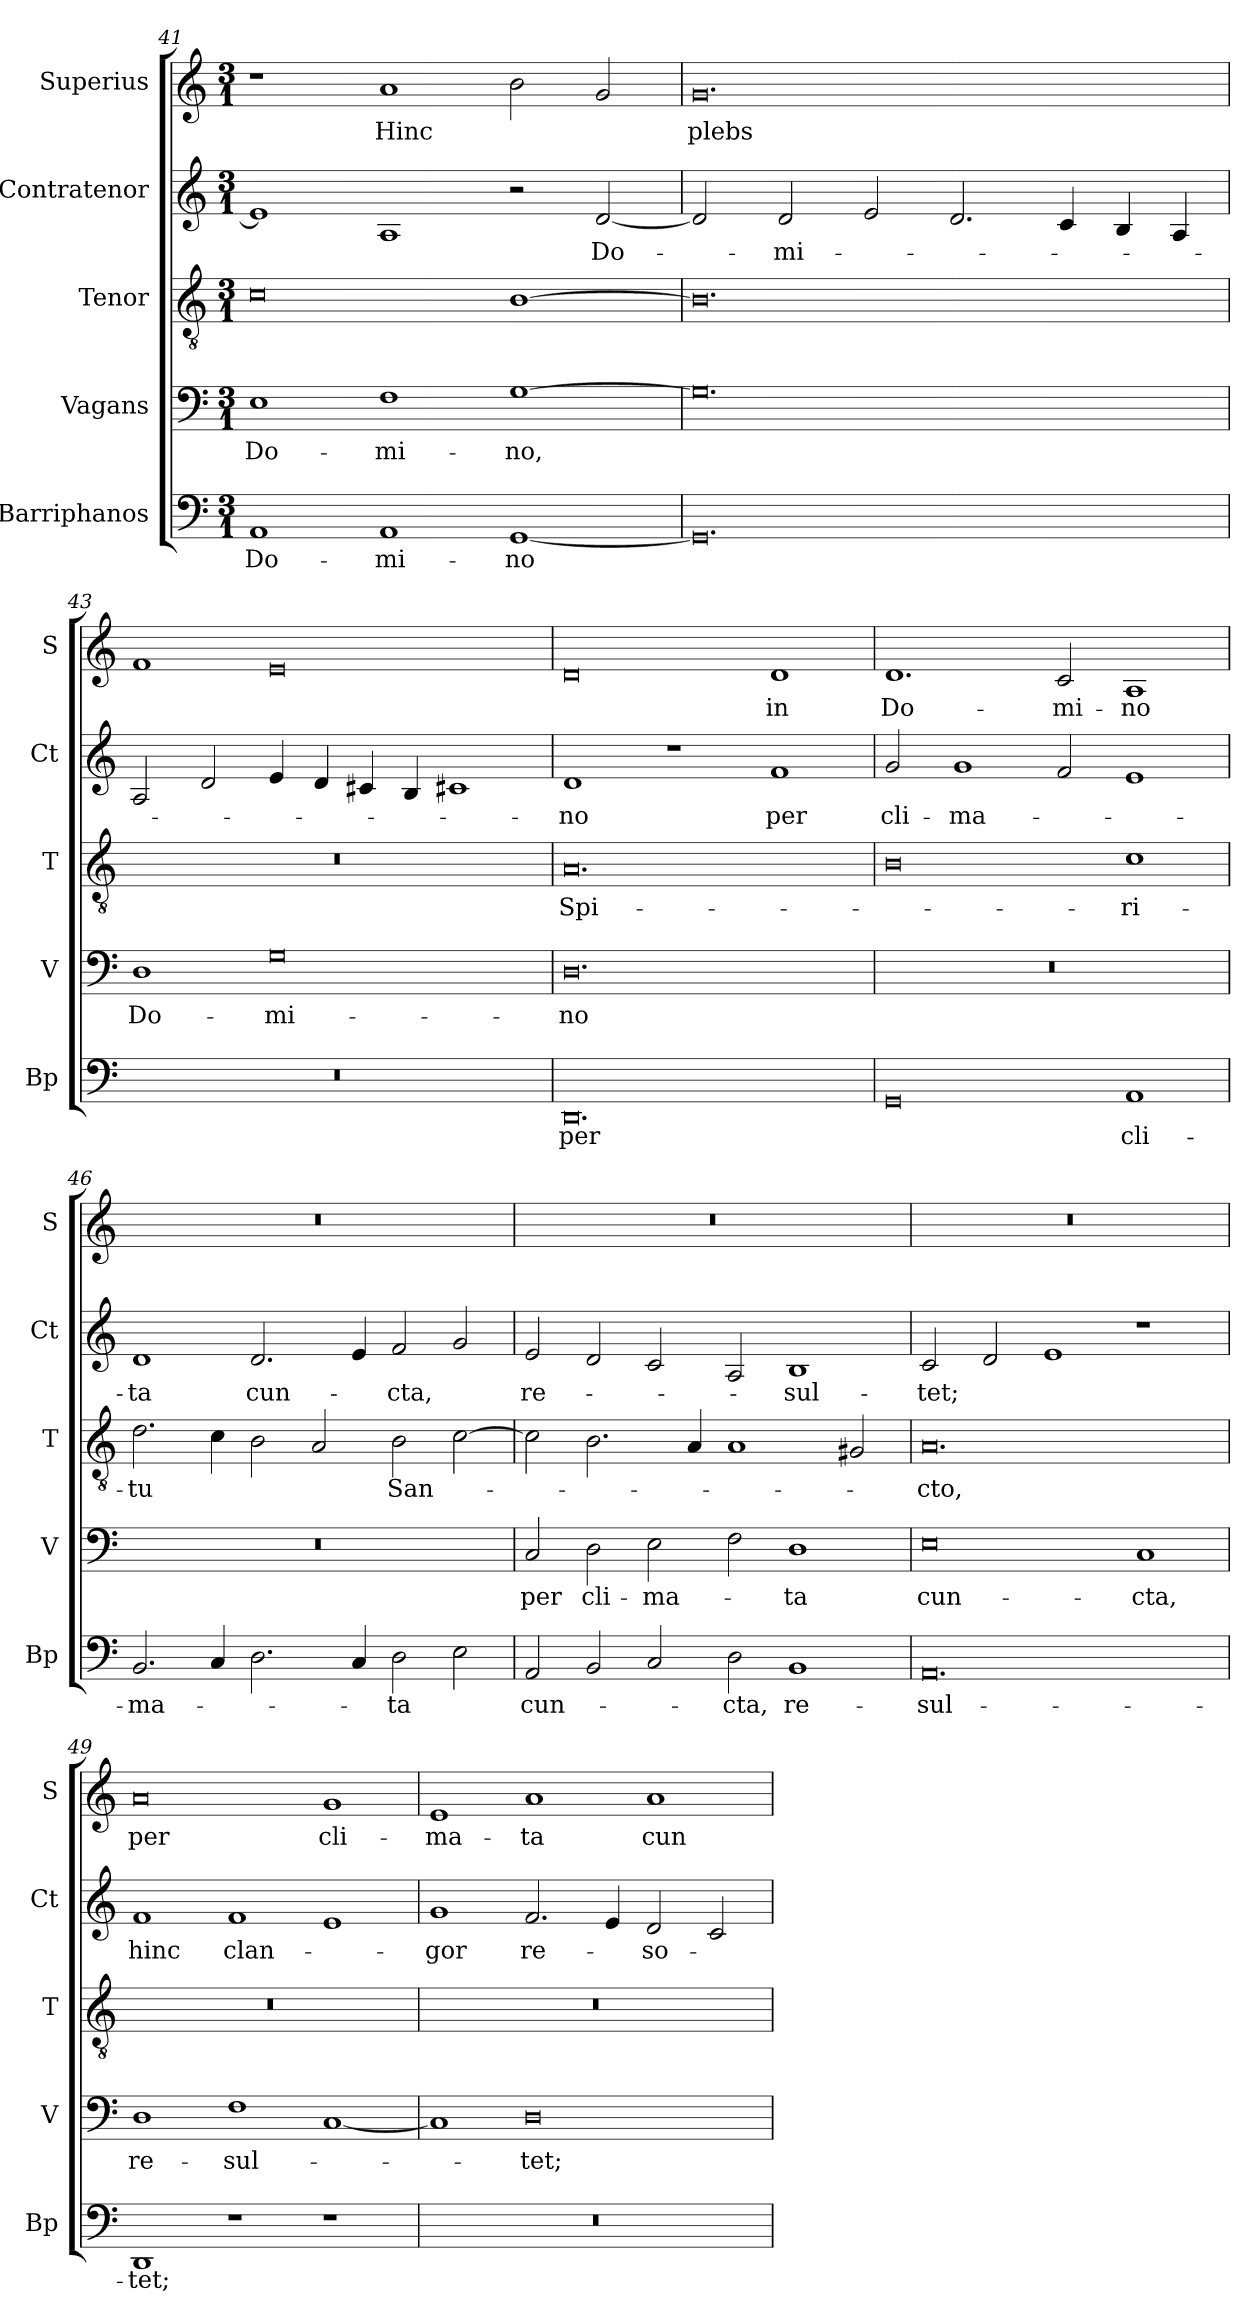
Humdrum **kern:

**kern	**text	**kern	**text	**kern	**text	**kern	**text	**kern	**text
*part5	*part5	*part4	*part4	*part3	*part3	*part2	*part2	*part1	*part1
*staff5	*staff5	*staff4	*staff4	*staff3	*staff3	*staff2	*staff2	*staff1	*staff1
*I"Barriphanos	*	*I"Vagans	*	*I"Tenor	*	*I"Contratenor	*	*I"Superius	*
*I'Bp	*	*I'V	*	*I'T	*	*I'Ct	*	*I'S	*
*clefF4	*	*clefF4	*	*clefGv2	*	*clefG2	*	*clefG2	*
*k[]	*	*k[]	*	*k[]	*	*k[]	*	*k[]	*
*M3/1	*	*M3/1	*	*M3/1	*	*M3/1	*	*M3/1	*
=41	=41	=41	=41	=41	=41	=41	=41	=41	=41
1AA	Do-	1E	Do-	0c	.	1e]	.	1r	.
1AA	-mi-	1F	-mi-	.	.	1A	.	1a	Hinc
[1GG	-no	[1G	-no,	[1B	.	2r	.	2b\	.
.	.	.	.	.	.	[2d/	Do-	2g/	.
=42	=42	=42	=42	=42	=42	=42	=42	=42	=42
0.GG]	.	0.G]	.	0.B]	.	2d/]	.	0.g	plebs
.	.	.	.	.	.	2d/	-mi-	.	.
.	.	.	.	.	.	2e/	.	.	.
.	.	.	.	.	.	2.d/	.	.	.
.	.	.	.	.	.	4c/	.	.	.
.	.	.	.	.	.	4B/	.	.	.
.	.	.	.	.	.	4A/	.	.	.
=43	=43	=43	=43	=43	=43	=43	=43	=43	=43
0.r	.	1D	Do-	0.r	.	2A/	.	1f	.
.	.	.	.	.	.	2d/	.	.	.
.	.	0G	-mi-	.	.	4e/	.	0e	.
.	.	.	.	.	.	4d/	.	.	.
.	.	.	.	.	.	4c#X/	.	.	.
.	.	.	.	.	.	4B/	.	.	.
.	.	.	.	.	.	1c#X	.	.	.
=44	=44	=44	=44	=44	=44	=44	=44	=44	=44
0.DD	per	0.D	-no	0.A	Spi-	1d	-no	0d	.
.	.	.	.	.	.	1r	.	.	.
.	.	.	.	.	.	1f	per	1d	in
=45	=45	=45	=45	=45	=45	=45	=45	=45	=45
0GG	.	0.r	.	0B	.	2g/	cli-	1.d	Do-
.	.	.	.	.	.	1g	-ma-	.	.
.	.	.	.	.	.	2f/	.	2c/	-mi-
1AA	cli-	.	.	1c	-ri-	1e	.	1A	-no
=46	=46	=46	=46	=46	=46	=46	=46	=46	=46
2.BB/	-ma-	0.r	.	2.d\	-tu	1d	-ta	0.r	.
4C/	.	.	.	4c\	.	.	.	.	.
2.D\	.	.	.	2B\	.	2.d/	cun-	.	.
.	.	.	.	2A/	.	.	.	.	.
4C/	.	.	.	.	.	4e/	.	.	.
2D\	-ta	.	.	2B\	San-	2f/	-cta,	.	.
2E\	.	.	.	[2c\	.	2g/	.	.	.
=47	=47	=47	=47	=47	=47	=47	=47	=47	=47
2AA/	cun-	2C/	per	2c\]	.	2e/	re-	0.r	.
2BB/	.	2D\	cli-	2.B\	.	2d/	.	.	.
2C/	.	2E\	-ma-	.	.	2c/	.	.	.
.	.	.	.	4A/	.	.	.	.	.
2D\	-cta,	2F\	.	1A	.	2A/	.	.	.
1BB	re-	1D	-ta	.	.	1B	-sul-	.	.
.	.	.	.	2G#X/	.	.	.	.	.
=48	=48	=48	=48	=48	=48	=48	=48	=48	=48
0.AA	-sul-	0E	cun-	0.A	-cto,	2c/	-tet;	0.r	.
.	.	.	.	.	.	2d/	.	.	.
.	.	.	.	.	.	1e	.	.	.
.	.	1C	-cta,	.	.	1r	.	.	.
=49	=49	=49	=49	=49	=49	=49	=49	=49	=49
1DD	-tet;	1D	re-	0.r	.	1f	hinc	0a	per
1r	.	1F	-sul-	.	.	1f	clan-	.	.
1r	.	[1C	.	.	.	1e	.	1g	cli-
=50	=50	=50	=50	=50	=50	=50	=50	=50	=50
0.r	.	1C]	.	0.r	.	1g	-gor	1e	-ma-
.	.	0D	-tet;	.	.	2.f/	re-	1a	-ta
.	.	.	.	.	.	4e/	.	.	.
.	.	.	.	.	.	2d/	-so-	1a	cun-
.	.	.	.	.	.	2c/	.	.	.
=	=	=	=	=	=	=	=	=	=
*-	*-	*-	*-	*-	*-	*-	*-	*-	*-
